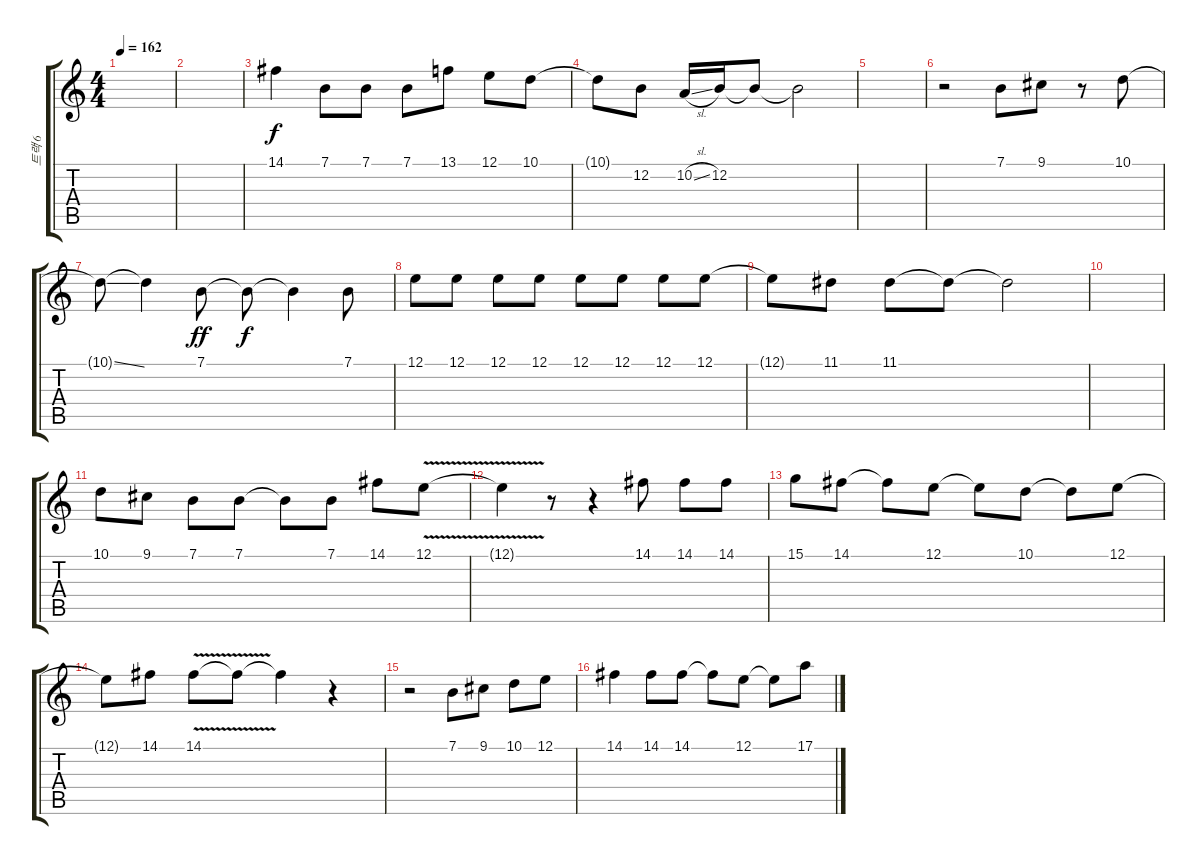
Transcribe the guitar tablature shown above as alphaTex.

\track ("트랙 6" "트랙 6") {instrument tenorsax}
\staff {score tabs}
\tuning (E4 B3 G3 D3 A2 E2) {hide}
\ts (4 4)
\tempo 162
\clef g2
\ks c
|
|
14.1.4 7.1.8 7.1.8 7.1.8 13.1.8 12.1.8 10.1.8 |
10.1{t}.8 12.2.8 10.2{sl}.16 12.2.16 12.2{t}.8 12.2{t}.2 |
|
r.2 7.1.8 9.1.8 r.8 10.1.8 |
10.1{ss t}.8 10.1{t}.4 7.1.8{dy ff} 7.1{t}.8{dy f} 7.1{t}.4 7.1.8 |
12.1.8 12.1.8 12.1.8 12.1.8 12.1.8 12.1.8 12.1.8 12.1.8 |
12.1{t}.8 11.1.8 11.1.8 11.1{t}.8 11.1{t}.2 |
|
10.1.8 9.1.8 7.1.8 7.1.8 7.1{t}.8 7.1.8 14.1.8 12.1{v}.8 |
12.1{t}.4 r.8 r.4 14.1.8 14.1.8 14.1.8 |
15.1.8 14.1.8 14.1{t}.8 12.1.8 12.1{t}.8 10.1.8 10.1{t}.8 12.1.8 |
12.1{t}.8 14.1.8 14.1{v}.8 14.1{t}.8 14.1{t}.4 r.4 |
r.2 7.1.8 9.1.8 10.1.8 12.1.8 |
14.1.4 14.1.8 14.1.8 14.1{t}.8 12.1.8 12.1{t}.8 17.1.8
